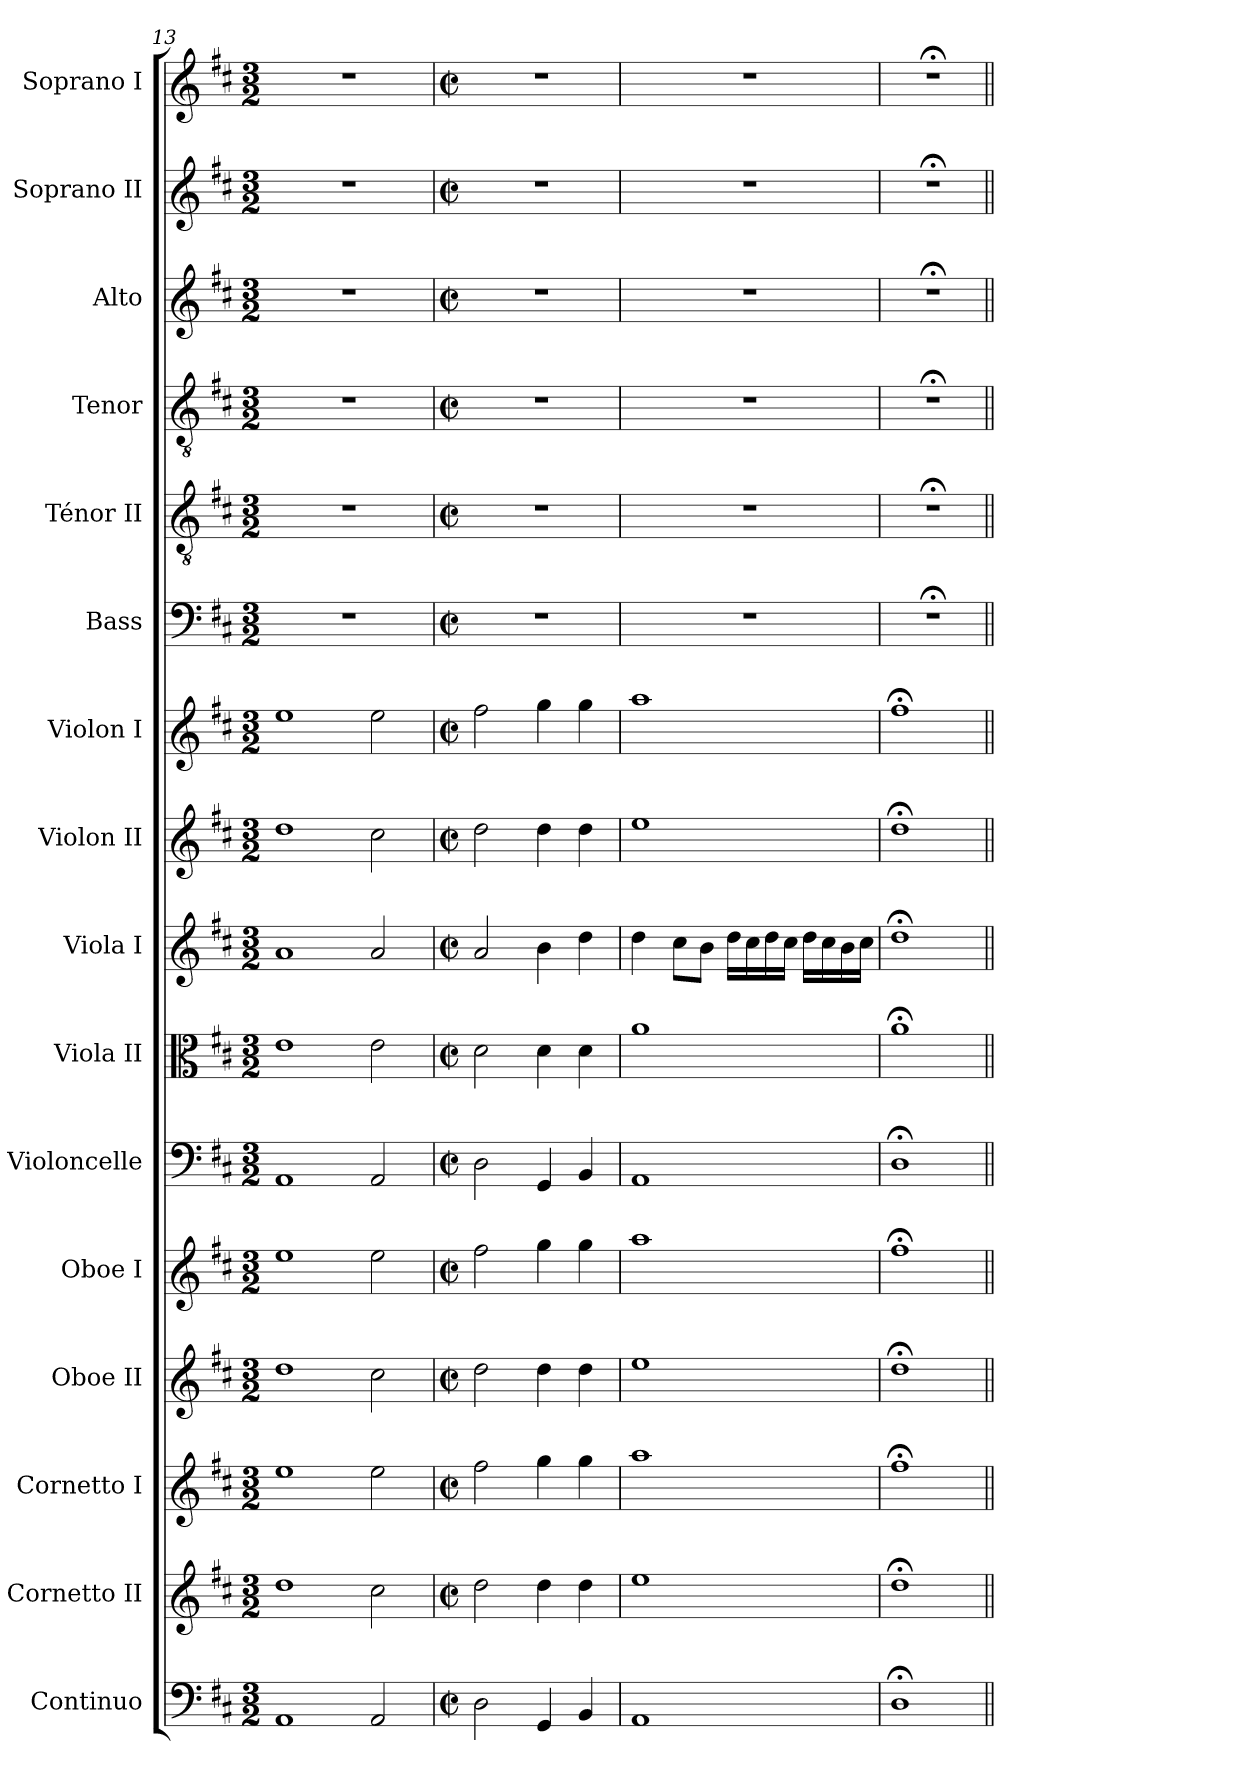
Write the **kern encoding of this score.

**kern	**kern	**kern	**kern	**kern	**kern	**kern	**kern	**kern	**kern	**kern	**kern	**kern	**kern	**kern	**kern
*part16	*part15	*part14	*part13	*part12	*part11	*part10	*part9	*part8	*part7	*part6	*part5	*part4	*part3	*part2	*part1
*staff16	*staff15	*staff14	*staff13	*staff12	*staff11	*staff10	*staff9	*staff8	*staff7	*staff6	*staff5	*staff4	*staff3	*staff2	*staff1
*I"Continuo	*I"Cornetto II	*I"Cornetto I	*I"Oboe II	*I"Oboe I	*I"Violoncelle	*I"Viola II	*I"Viola I	*I"Violon II	*I"Violon I	*I"Bass	*I"Ténor II	*I"Tenor	*I"Alto	*I"Soprano II	*I"Soprano I
*I'Cont.	*I'Cor. II	*I'Cor. I	*I'Ob II	*I'Ob I	*I'Vlc	*I'Vla.II	*I'Vla.I	*I'Vln.II	*I'Vln.I	*I'B.	*I'T.II	*	*I'A.	*I'S.II	*I'S.I
*clefF4	*clefG2	*clefG2	*clefG2	*clefG2	*clefF4	*clefC3	*clefG2	*clefG2	*clefG2	*clefF4	*clefGv2	*clefGv2	*clefG2	*clefG2	*clefG2
*k[f#c#]	*k[f#c#]	*k[f#c#]	*k[f#c#]	*k[f#c#]	*k[f#c#]	*k[f#c#]	*k[f#c#]	*k[f#c#]	*k[f#c#]	*k[f#c#]	*k[f#c#]	*k[f#c#]	*k[f#c#]	*k[f#c#]	*k[f#c#]
*M3/2	*M3/2	*M3/2	*M3/2	*M3/2	*M3/2	*M3/2	*M3/2	*M3/2	*M3/2	*M3/2	*M3/2	*M3/2	*M3/2	*M3/2	*M3/2
=13	=13	=13	=13	=13	=13	=13	=13	=13	=13	=13	=13	=13	=13	=13	=13
1AA	1dd	1ee	1dd	1ee	1AA	1e	1a	1dd	1ee	1.r	1.r	1.r	1.r	1.r	1.r
2AA/	2cc#\	2ee\	2cc#\	2ee\	2AA/	2e\	2a/	2cc#\	2ee\	.	.	.	.	.	.
=14	=14	=14	=14	=14	=14	=14	=14	=14	=14	=14	=14	=14	=14	=14	=14
*M2/2	*M2/2	*M2/2	*M2/2	*M2/2	*M2/2	*M2/2	*M2/2	*M2/2	*M2/2	*M2/2	*M2/2	*M2/2	*M2/2	*M2/2	*M2/2
*met(c|)	*met(c|)	*met(c|)	*met(c|)	*met(c|)	*met(c|)	*met(c|)	*met(c|)	*met(c|)	*met(c|)	*met(c|)	*met(c|)	*met(c|)	*met(c|)	*met(c|)	*met(c|)
*	*	*	*	*	*	*	*	*	*	*	*	*	*	*	*MM90
2D\	2dd\	2ff#\	2dd\	2ff#\	2D\	2d\	2a/	2dd\	2ff#\	1r	1r	1r	1r	1r	1r
4GG/	4dd\	4gg\	4dd\	4gg\	4GG/	4d\	4b\	4dd\	4gg\	.	.	.	.	.	.
4BB/	4dd\	4gg\	4dd\	4gg\	4BB/	4d\	4dd\	4dd\	4gg\	.	.	.	.	.	.
=15	=15	=15	=15	=15	=15	=15	=15	=15	=15	=15	=15	=15	=15	=15	=15
1AA	1ee	1aa	1ee	1aa	1AA	1a	4dd\	1ee	1aa	1r	1r	1r	1r	1r	1r
.	.	.	.	.	.	.	8cc#\L	.	.	.	.	.	.	.	.
.	.	.	.	.	.	.	8b\J	.	.	.	.	.	.	.	.
.	.	.	.	.	.	.	16dd\LL	.	.	.	.	.	.	.	.
.	.	.	.	.	.	.	16cc#\	.	.	.	.	.	.	.	.
.	.	.	.	.	.	.	16dd\	.	.	.	.	.	.	.	.
.	.	.	.	.	.	.	16cc#\JJ	.	.	.	.	.	.	.	.
.	.	.	.	.	.	.	16dd\LL	.	.	.	.	.	.	.	.
.	.	.	.	.	.	.	16cc#\	.	.	.	.	.	.	.	.
.	.	.	.	.	.	.	16b\	.	.	.	.	.	.	.	.
.	.	.	.	.	.	.	16cc#\JJ	.	.	.	.	.	.	.	.
=16	=16	=16	=16	=16	=16	=16	=16	=16	=16	=16	=16	=16	=16	=16	=16
1D;<	1dd;<	1ff#;<	1dd;<	1ff#;<	1D;<	1a;<	1dd;<	1dd;<	1ff#;<	1r;<	1r;<	1r;<	1r;<	1r;<	1r;<
=||	=||	=||	=||	=||	=||	=||	=||	=||	=||	=||	=||	=||	=||	=||	=||
*-	*-	*-	*-	*-	*-	*-	*-	*-	*-	*-	*-	*-	*-	*-	*-
